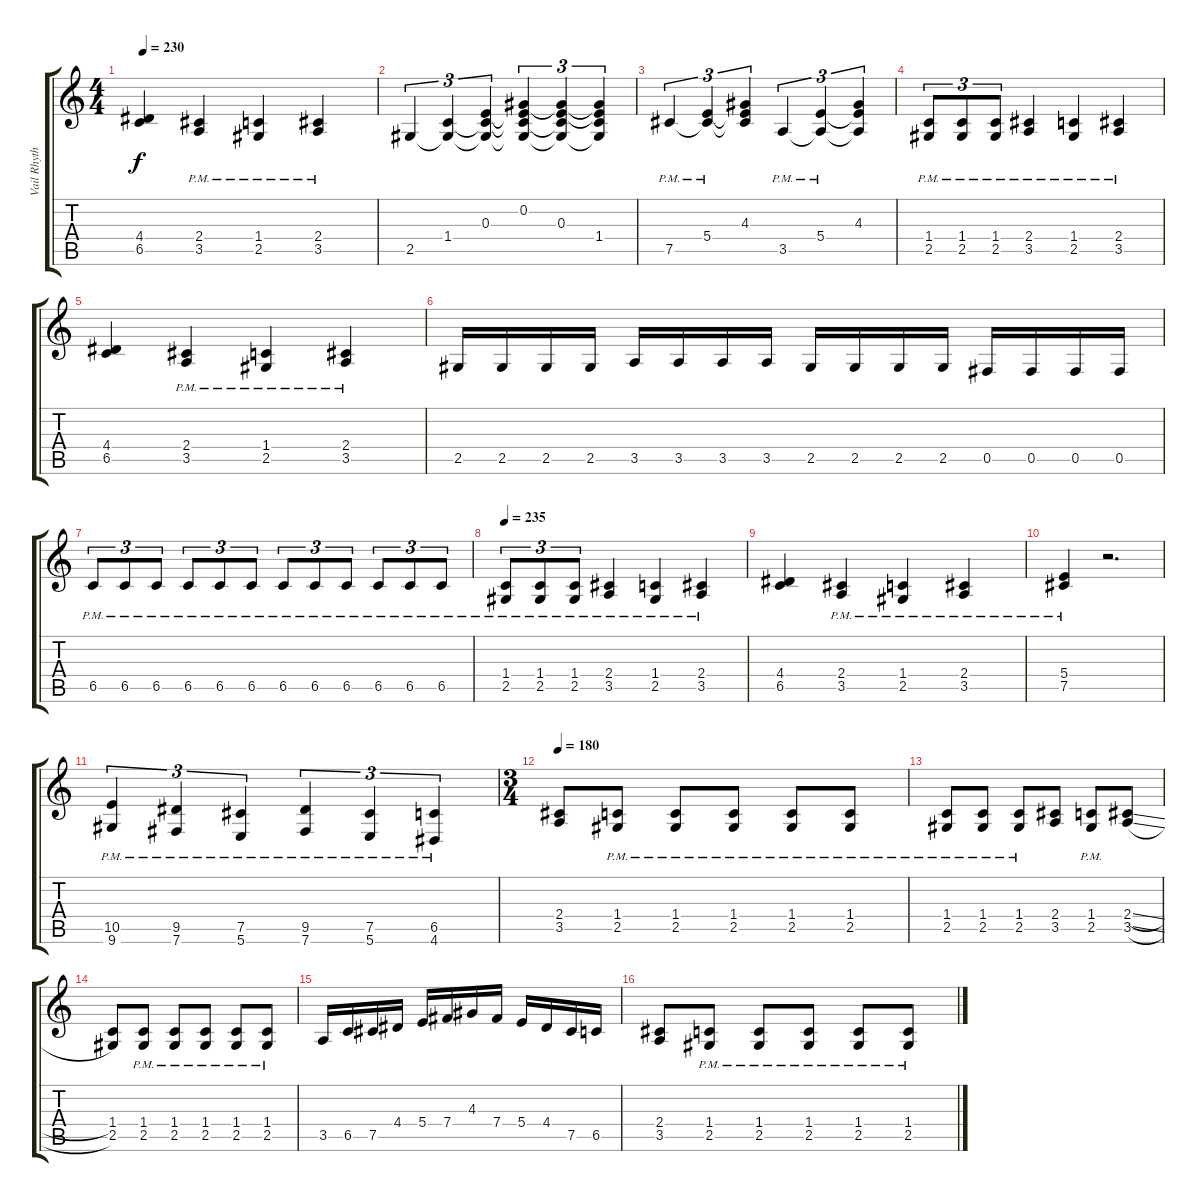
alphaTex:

\track ("Vail Rhythm" "Vail Rhyth") {instrument overdrivenguitar}
\staff {score tabs}
\tuning (Db4 Ab3 E3 B2 Gb2 B1) {hide}
\ts (4 4)
\tempo 230
\clef g2
\ks c
(4.4 6.5).4{dy f} (2.4{pm} 3.5{pm}).4 (1.4{pm} 2.5{pm}).4 (2.4{pm} 3.5{pm}).4 |
2.5.4{tu (3 2)} (1.4 2.5{t}).4{tu (3 2)} (0.3 1.4{t} 2.5{t}).4{tu (3 2)} (0.2 0.3{t} 1.4{t} 2.5{t}).4{tu (3 2)} (0.2{t} 0.3 1.4{t} 2.5{t}).4{tu (3 2)} (0.2{t} 0.3{t} 1.4 2.5{t}).4{tu (3 2)} |
7.5{pm}.4{tu (3 2)} (5.4{pm} 7.5{t}).4{tu (3 2)} (4.3 5.4{t} 7.5{t}).4{tu (3 2)} 3.5{pm}.4{tu (3 2)} (5.4{pm} 3.5{t}).4{tu (3 2)} (4.3 5.4{t} 3.5{t}).4{tu (3 2)} |
(1.4{pm} 2.5{pm}).8{tu (3 2)} (1.4{pm} 2.5{pm}).8{tu (3 2)} (1.4{pm} 2.5{pm}).8{tu (3 2)} (2.4{pm} 3.5{pm}).4 (1.4{pm} 2.5{pm}).4 (2.4{pm} 3.5{pm}).4 |
(4.4 6.5).4 (2.4{pm} 3.5{pm}).4 (1.4{pm} 2.5{pm}).4 (2.4{pm} 3.5{pm}).4 |
2.5.16 2.5.16 2.5.16 2.5.16 3.5.16 3.5.16 3.5.16 3.5.16 2.5.16 2.5.16 2.5.16 2.5.16 0.5.16 0.5.16 0.5.16 0.5.16 |
6.5{pm}.8{tu (3 2)} 6.5{pm}.8{tu (3 2)} 6.5{pm}.8{tu (3 2)} 6.5{pm}.8{tu (3 2)} 6.5{pm}.8{tu (3 2)} 6.5{pm}.8{tu (3 2)} 6.5{pm}.8{tu (3 2)} 6.5{pm}.8{tu (3 2)} 6.5{pm}.8{tu (3 2)} 6.5{pm}.8{tu (3 2)} 6.5{pm}.8{tu (3 2)} 6.5{pm}.8{tu (3 2)} |
\tempo 235
(1.4{pm} 2.5{pm}).8{tu (3 2)} (1.4{pm} 2.5{pm}).8{tu (3 2)} (1.4{pm} 2.5{pm}).8{tu (3 2)} (2.4{pm} 3.5{pm}).4 (1.4{pm} 2.5{pm}).4 (2.4{pm} 3.5{pm}).4 |
(4.4 6.5).4 (2.4{pm} 3.5{pm}).4 (1.4{pm} 2.5{pm}).4 (2.4{pm} 3.5{pm}).4 |
(5.4{pm} 7.5{pm}).4 r.2{d} |
(10.5{pm} 9.6{pm}).4{tu (3 2)} (9.5{pm} 7.6{pm}).4{tu (3 2)} (7.5{pm} 5.6{pm}).4{tu (3 2)} (9.5{pm} 7.6{pm}).4{tu (3 2)} (7.5{pm} 5.6{pm}).4{tu (3 2)} (6.5{pm} 4.6{pm}).4{tu (3 2)} |
\ts (3 4)
\tempo 180
(2.4 3.5).8 (1.4{pm} 2.5{pm}).8 (1.4{pm} 2.5{pm}).8 (1.4{pm} 2.5{pm}).8 (1.4{pm} 2.5{pm}).8 (1.4{pm} 2.5{pm}).8 |
(1.4{pm} 2.5{pm}).8 (1.4{pm} 2.5{pm}).8 (1.4{pm} 2.5{pm}).8 (2.4 3.5).8 (1.4{pm} 2.5{pm}).8 (2.4{sl} 3.5{sl}).8 |
(1.4 2.5).8 (1.4{pm} 2.5{pm}).8 (1.4{pm} 2.5{pm}).8 (1.4{pm} 2.5{pm}).8 (1.4{pm} 2.5{pm}).8 (1.4{pm} 2.5{pm}).8 |
3.5.16 6.5.16 7.5.16 4.4.16 5.4.16 7.4.16 4.3.16 7.4.16 5.4.16 4.4.16 7.5.16 6.5.16 |
(2.4 3.5).8 (1.4{pm} 2.5{pm}).8 (1.4{pm} 2.5{pm}).8 (1.4{pm} 2.5{pm}).8 (1.4{pm} 2.5{pm}).8 (1.4{pm} 2.5{pm}).8
